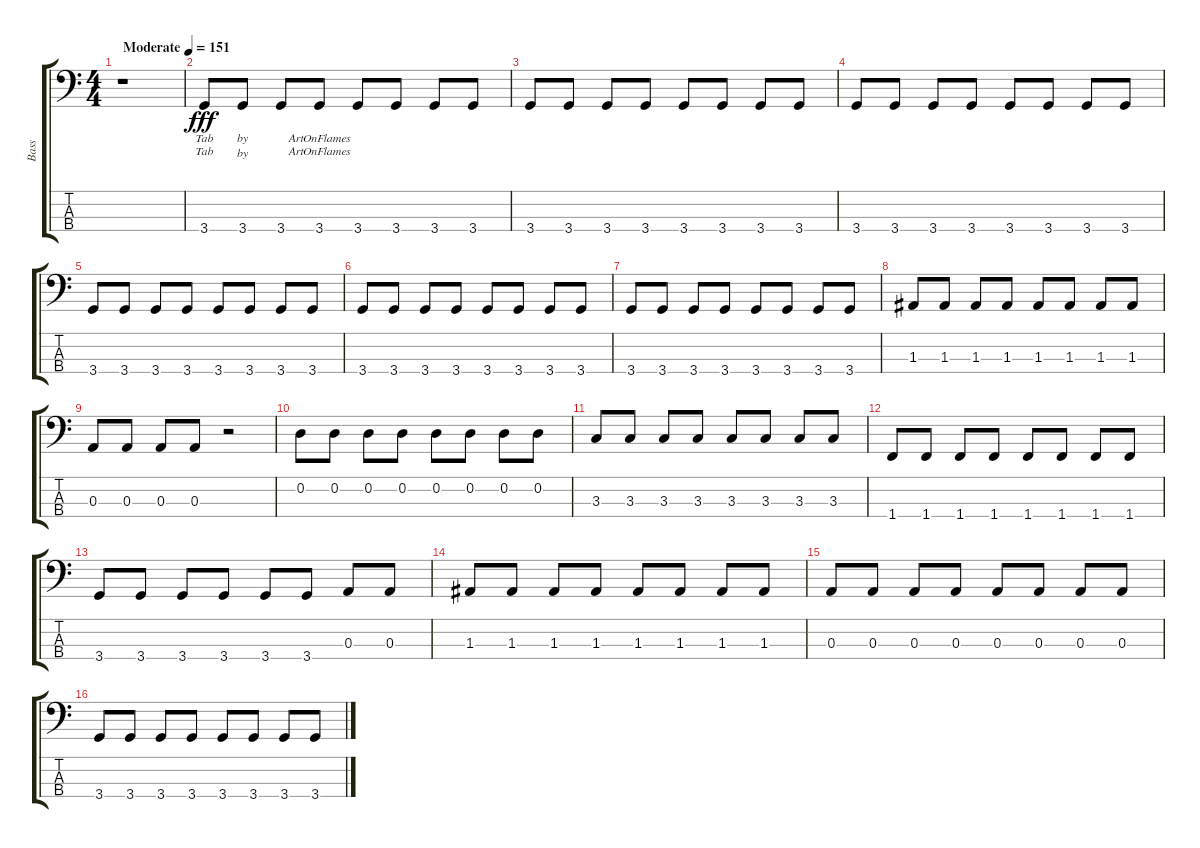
\track ("Bass" "Bass") {instrument fretlessbass}
\staff {score tabs}
\tuning (G2 D2 A1 E1) {hide}
\ts (4 4)
\tempo (151 "Moderate")
\clef f4
\ks c
r.1{dy fff instrument fretlessbass} |
3.4.8{lyrics (0 "Tab") lyrics (1 "Tab") lyrics (2 "") lyrics (3 "") lyrics (4 "")} 3.4.8{lyrics (0 "by") lyrics (1 "by") lyrics (2 "") lyrics (3 "") lyrics (4 "")} 3.4.8{lyrics (0 "") lyrics (1 "") lyrics (2 "") lyrics (3 "") lyrics (4 "")} 3.4.8{lyrics (0 "ArtOnFlames") lyrics (1 "ArtOnFlames") lyrics (2 "") lyrics (3 "") lyrics (4 "")} 3.4.8 3.4.8 3.4.8 3.4.8 |
3.4.8 3.4.8 3.4.8 3.4.8 3.4.8 3.4.8 3.4.8 3.4.8 |
3.4.8 3.4.8 3.4.8 3.4.8 3.4.8 3.4.8 3.4.8 3.4.8 |
3.4.8 3.4.8 3.4.8 3.4.8 3.4.8 3.4.8 3.4.8 3.4.8 |
3.4.8 3.4.8 3.4.8 3.4.8 3.4.8 3.4.8 3.4.8 3.4.8 |
3.4.8 3.4.8 3.4.8 3.4.8 3.4.8 3.4.8 3.4.8 3.4.8 |
1.3.8 1.3.8 1.3.8 1.3.8 1.3.8 1.3.8 1.3.8 1.3.8 |
0.3.8 0.3.8 0.3.8 0.3.8 r.2 |
0.2.8 0.2.8 0.2.8 0.2.8 0.2.8 0.2.8 0.2.8 0.2.8 |
3.3.8 3.3.8 3.3.8 3.3.8 3.3.8 3.3.8 3.3.8 3.3.8 |
1.4.8 1.4.8 1.4.8 1.4.8 1.4.8 1.4.8 1.4.8 1.4.8 |
3.4.8 3.4.8 3.4.8 3.4.8 3.4.8 3.4.8 0.3.8 0.3.8 |
1.3.8 1.3.8 1.3.8 1.3.8 1.3.8 1.3.8 1.3.8 1.3.8 |
0.3.8 0.3.8 0.3.8 0.3.8 0.3.8 0.3.8 0.3.8 0.3.8 |
3.4.8 3.4.8 3.4.8 3.4.8 3.4.8 3.4.8 3.4.8 3.4.8
